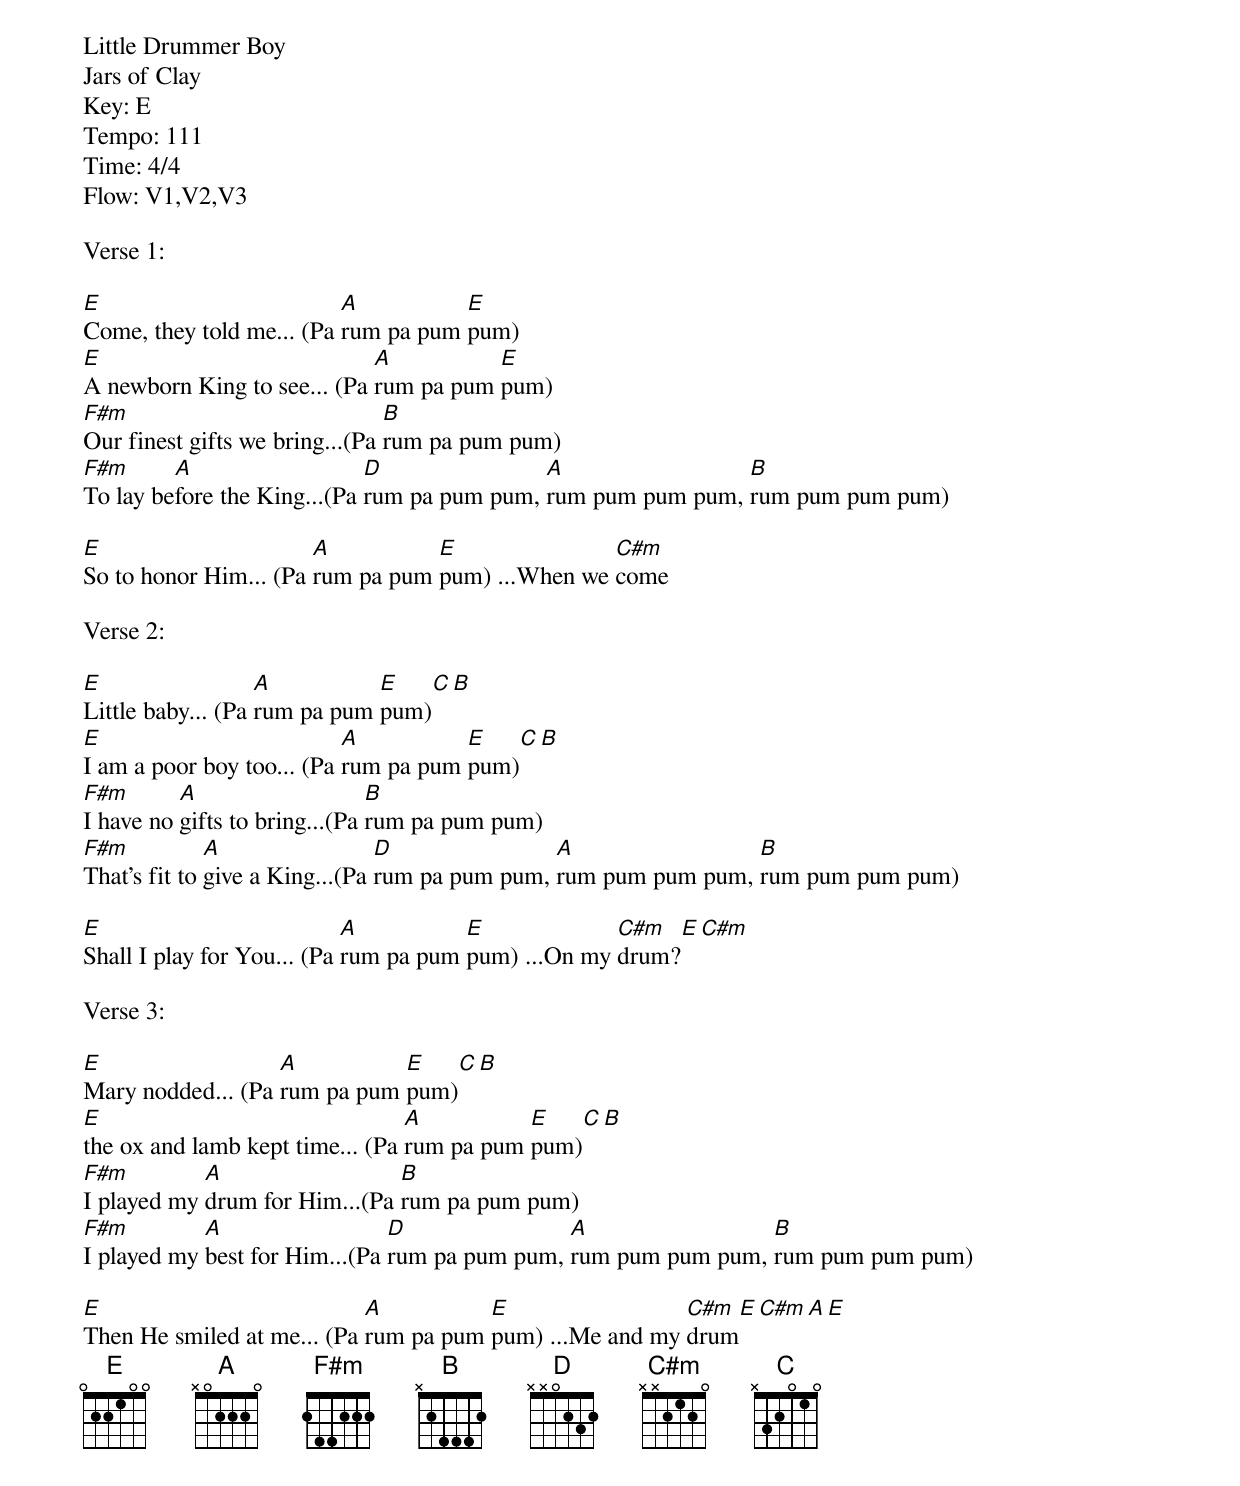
Little Drummer Boy
Jars of Clay
Key: E
Tempo: 111
Time: 4/4
Flow: V1,V2,V3

Verse 1:

[E]Come, they told me... (Pa [A]rum pa pum [E]pum)
[E]A newborn King to see... (Pa [A]rum pa pum [E]pum)
[F#m]Our finest gifts we bring...(Pa [B]rum pa pum pum)
[F#m]To lay be[A]fore the King...(Pa [D]rum pa pum pum, [A]rum pum pum pum, [B]rum pum pum pum)

[E]So to honor Him... (Pa [A]rum pa pum [E]pum) ...When we [C#m]come

Verse 2:

[E]Little baby... (Pa [A]rum pa pum [E]pum)[C][B]
[E]I am a poor boy too... (Pa [A]rum pa pum [E]pum)[C][B]
[F#m]I have no [A]gifts to bring...(Pa [B]rum pa pum pum)
[F#m]That's fit to [A]give a King...(Pa [D]rum pa pum pum, [A]rum pum pum pum, [B]rum pum pum pum)

[E]Shall I play for You... (Pa [A]rum pa pum [E]pum) ...On my [C#m]drum?[E][C#m]

Verse 3:

[E]Mary nodded... (Pa [A]rum pa pum [E]pum)[C][B]
[E]the ox and lamb kept time... (Pa [A]rum pa pum [E]pum)[C][B]
[F#m]I played my [A]drum for Him...(Pa [B]rum pa pum pum)
[F#m]I played my [A]best for Him...(Pa [D]rum pa pum pum, [A]rum pum pum pum, [B]rum pum pum pum)

[E]Then He smiled at me... (Pa [A]rum pa pum [E]pum) ...Me and my [C#m]drum[E][C#m][A][E]
